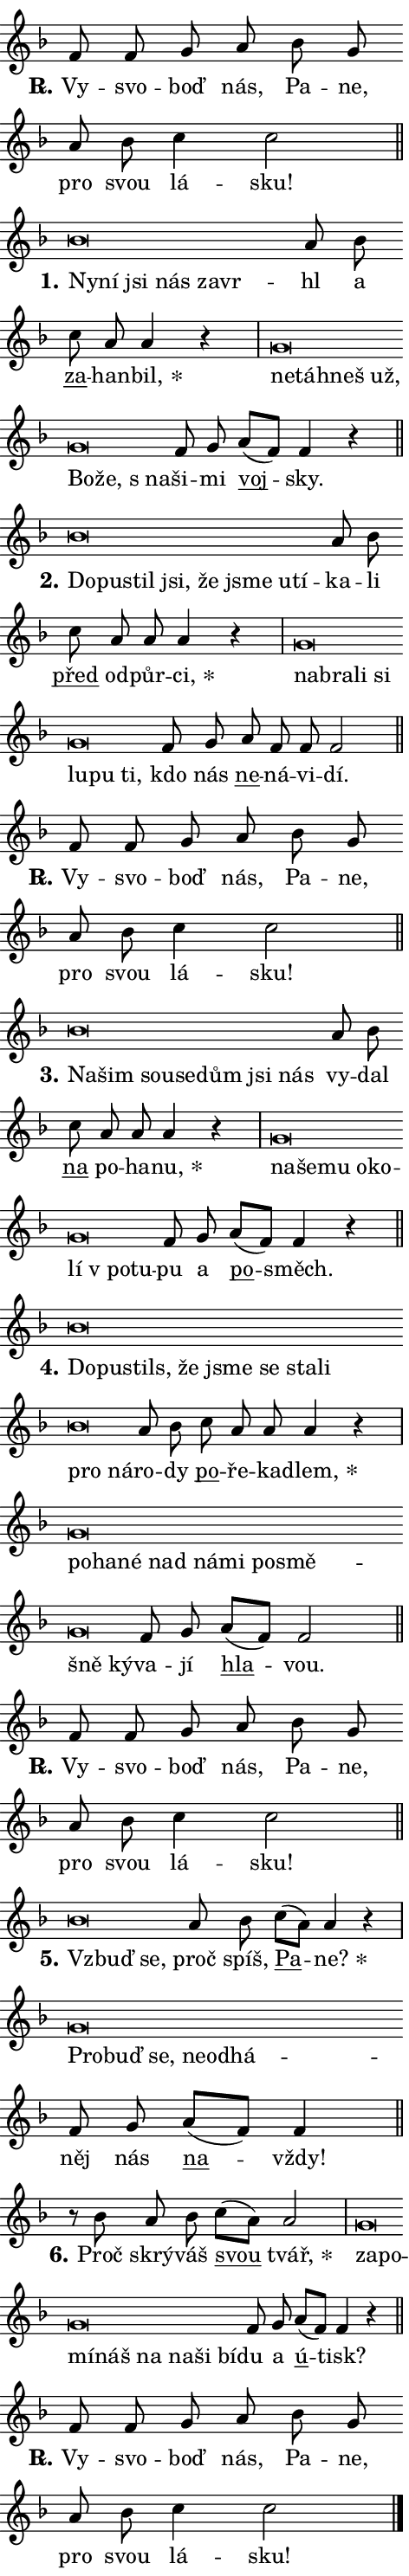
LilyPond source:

\version "2.24.0"
\header { tagline = "" }
\paper {
  indent = 0\cm
  top-margin = 0\cm
  right-margin = 0.13\cm % to fit lyric hyphens
  bottom-margin = 0\cm
  left-margin = 0\cm
  paper-width = 8\cm
  page-breaking = #ly:one-page-breaking
  system-system-spacing.basic-distance = #11
  score-system-spacing.basic-distance = #11
  ragged-last = ##f
}


%% Author: Thomas Morley
%% https://lists.gnu.org/archive/html/lilypond-user/2020-05/msg00002.html
#(define (line-position grob)
"Returns position of @var[grob} in current system:
   @code{'start}, if at first time-step
   @code{'end}, if at last time-step
   @code{'middle} otherwise
"
  (let* ((col (ly:item-get-column grob))
         (ln (ly:grob-object col 'left-neighbor))
         (rn (ly:grob-object col 'right-neighbor))
         (col-to-check-left (if (ly:grob? ln) ln col))
         (col-to-check-right (if (ly:grob? rn) rn col))
         (break-dir-left
           (and
             (ly:grob-property col-to-check-left 'non-musical #f)
             (ly:item-break-dir col-to-check-left)))
         (break-dir-right
           (and
             (ly:grob-property col-to-check-right 'non-musical #f)
             (ly:item-break-dir col-to-check-right))))
        (cond ((eqv? 1 break-dir-left) 'start)
              ((eqv? -1 break-dir-right) 'end)
              (else 'middle))))

#(define (tranparent-at-line-position vctor)
  (lambda (grob)
  "Relying on @code{line-position} select the relevant enry from @var{vctor}.
Used to determine transparency,"
    (case (line-position grob)
      ((end) (not (vector-ref vctor 0)))
      ((middle) (not (vector-ref vctor 1)))
      ((start) (not (vector-ref vctor 2))))))

noteHeadBreakVisibility =
#(define-music-function (break-visibility)(vector?)
"Makes @code{NoteHead}s transparent relying on @var{break-visibility}"
#{
  \override NoteHead.transparent =
    #(tranparent-at-line-position break-visibility)
#})

#(define delete-ledgers-for-transparent-note-heads
  (lambda (grob)
    "Reads whether a @code{NoteHead} is transparent.
If so this @code{NoteHead} is removed from @code{'note-heads} from
@var{grob}, which is supposed to be @code{LedgerLineSpanner}.
As a result ledgers are not printed for this @code{NoteHead}"
    (let* ((nhds-array (ly:grob-object grob 'note-heads))
           (nhds-list
             (if (ly:grob-array? nhds-array)
                 (ly:grob-array->list nhds-array)
                 '()))
           ;; Relies on the transparent-property being done before
           ;; Staff.LedgerLineSpanner.after-line-breaking is executed.
           ;; This is fragile ...
           (to-keep
             (remove
               (lambda (nhd)
                 (ly:grob-property nhd 'transparent #f))
               nhds-list)))
      ;; TODO find a better method to iterate over grob-arrays, similiar
      ;; to filter/remove etc for lists
      ;; For now rebuilt from scratch
      (set! (ly:grob-object grob 'note-heads)  '())
      (for-each
        (lambda (nhd)
          (ly:pointer-group-interface::add-grob grob 'note-heads nhd))
        to-keep))))

squashNotes = {
  \override NoteHead.X-extent = #'(-0.2 . 0.2)
  \override NoteHead.Y-extent = #'(-0.75 . 0)
  \override NoteHead.stencil =
    #(lambda (grob)
       (let ((pos (ly:grob-property grob 'staff-position)))
         (begin
           (if (< pos -7) (display "ERROR: Lower brevis then expected\n") (display ""))
           (if (<= pos -6) ly:text-interface::print ly:note-head::print))))
}
unSquashNotes = {
  \revert NoteHead.X-extent
  \revert NoteHead.Y-extent
  \revert NoteHead.stencil
}

hideNotes = \noteHeadBreakVisibility #begin-of-line-visible
unHideNotes = \noteHeadBreakVisibility #all-visible

% work-around for resetting accidentals
% https://lilypond.org/doc/v2.23/Documentation/notation/displaying-rhythms#unmetered-music
cadenzaMeasure = {
  \cadenzaOff
  \partial 1024 s1024
  \cadenzaOn
}

#(define-markup-command (accent layout props text) (markup?)
  "Underline accented syllable"
  (interpret-markup layout props
    #{\markup \override #'(offset . 4.3) \underline { #text }#}))

responsum = \markup \concat {
  "R" \hspace #-1.05 \path #0.1 #'((moveto 0 0.07) (lineto 0.9 0.8)) \hspace #0.05 "."
}

spaceSize = #0.6828661417322834 % exact space size for TeX Gyre Schola

\layout {
  \context {
    \Staff
    \remove "Time_signature_engraver"
    \override LedgerLineSpanner.after-line-breaking = #delete-ledgers-for-transparent-note-heads
  }
  \context {
    \Lyrics {
      \override LyricSpace.minimum-distance = \spaceSize
      \override LyricText.font-name = #"TeX Gyre Schola"
      \override LyricText.font-size = 1
      \override StanzaNumber.font-name = #"TeX Gyre Schola Bold"
      \override StanzaNumber.font-size = 1
    }
  }
  \context {
    \Score 
    \override NoteHead.text =
      #(lambda (grob) 
        (let ((pos (ly:grob-property grob 'staff-position)))
          #{\markup {
            \combine
              \halign #-0.55 \raise #(if (= pos -6) 0 0.5) \override #'(thickness . 2) \draw-line #'(3.2 . 0)
              \musicglyph "noteheads.sM1"
          }#}))
  }
}

% magnetic-lyrics.ily
%
%   written by
%     Jean Abou Samra <jean@abou-samra.fr>
%     Werner Lemberg <wl@gnu.org>
%
%   adapted by
%     Jiri Hon <jiri.hon@gmail.com>
%
% Version 2022-Apr-15

% https://www.mail-archive.com/lilypond-user@gnu.org/msg149350.html

#(define (Left_hyphen_pointer_engraver context)
   "Collect syllable-hyphen-syllable occurrences in lyrics and store
them in properties.  This engraver only looks to the left.  For
example, if the lyrics input is @code{foo -- bar}, it does the
following.

@itemize @bullet
@item
Set the @code{text} property of the @code{LyricHyphen} grob between
@q{foo} and @q{bar} to @code{foo}.

@item
Set the @code{left-hyphen} property of the @code{LyricText} grob with
text @q{foo} to the @code{LyricHyphen} grob between @q{foo} and
@q{bar}.
@end itemize

Use this auxiliary engraver in combination with the
@code{lyric-@/text::@/apply-@/magnetic-@/offset!} hook."
   (let ((hyphen #f)
         (text #f))
     (make-engraver
      (acknowledgers
       ((lyric-syllable-interface engraver grob source-engraver)
        (set! text grob)))
      (end-acknowledgers
       ((lyric-hyphen-interface engraver grob source-engraver)
        ;(when (not (grob::has-interface grob 'lyric-space-interface))
          (set! hyphen grob)));)
      ((stop-translation-timestep engraver)
       (when (and text hyphen)
         (ly:grob-set-object! text 'left-hyphen hyphen))
       (set! text #f)
       (set! hyphen #f)))))

#(define (lyric-text::apply-magnetic-offset! grob)
   "If the space between two syllables is less than the value in
property @code{LyricText@/.details@/.squash-threshold}, move the right
syllable to the left so that it gets concatenated with the left
syllable.

Use this function as a hook for
@code{LyricText@/.after-@/line-@/breaking} if the
@code{Left_@/hyphen_@/pointer_@/engraver} is active."
   (let ((hyphen (ly:grob-object grob 'left-hyphen #f)))
     (when hyphen
       (let ((left-text (ly:spanner-bound hyphen LEFT)))
         (when (grob::has-interface left-text 'lyric-syllable-interface)
           (let* ((common (ly:grob-common-refpoint grob left-text X))
                  (this-x-ext (ly:grob-extent grob common X))
                  (left-x-ext
                   (begin
                     ;; Trigger magnetism for left-text.
                     (ly:grob-property left-text 'after-line-breaking)
                     (ly:grob-extent left-text common X)))
                  ;; `delta` is the gap width between two syllables.
                  (delta (- (interval-start this-x-ext)
                            (interval-end left-x-ext)))
                  (details (ly:grob-property grob 'details))
                  (threshold (assoc-get 'squash-threshold details 0.2)))
             (when (< delta threshold)
               (let* (;; We have to manipulate the input text so that
                      ;; ligatures crossing syllable boundaries are not
                      ;; disabled.  For languages based on the Latin
                      ;; script this is essentially a beautification.
                      ;; However, for non-Western scripts it can be a
                      ;; necessity.
                      (lt (ly:grob-property left-text 'text))
                      (rt (ly:grob-property grob 'text))
                      (is-space (grob::has-interface hyphen 'lyric-space-interface))
                      (space (if is-space " " ""))
                      (extra-delta (if is-space spaceSize 0))
                      ;; Append new syllable.
                      (ltrt-space (if (and (string? lt) (string? rt))
                                (string-append lt space rt)
                                (make-concat-markup (list lt space rt))))
                      ;; Right-align `ltrt` to the right side.
                      (ltrt-space-markup (grob-interpret-markup
                               grob
                               (make-translate-markup
                                (cons (interval-length this-x-ext) 0)
                                (make-right-align-markup ltrt-space)))))
                 (begin
                   ;; Don't print `left-text`.
                   (ly:grob-set-property! left-text 'stencil #f)
                   ;; Set text and stencil (which holds all collected
                   ;; syllables so far) and shift it to the left.
                   (ly:grob-set-property! grob 'text ltrt-space)
                   (ly:grob-set-property! grob 'stencil ltrt-space-markup)
                   (ly:grob-translate-axis! grob (- (- delta extra-delta)) X))))))))))


#(define (lyric-hyphen::displace-bounds-first grob)
   ;; Make very sure this callback isn't triggered too early.
   (let ((left (ly:spanner-bound grob LEFT))
         (right (ly:spanner-bound grob RIGHT)))
     (ly:grob-property left 'after-line-breaking)
     (ly:grob-property right 'after-line-breaking)
     (ly:lyric-hyphen::print grob)))

squashThreshold = #0.4

\layout {
  \context {
    \Lyrics
    \consists #Left_hyphen_pointer_engraver
    \override LyricText.after-line-breaking =
      #lyric-text::apply-magnetic-offset!
    \override LyricHyphen.stencil = #lyric-hyphen::displace-bounds-first
    \override LyricText.details.squash-threshold = \squashThreshold
    \override LyricHyphen.minimum-distance = 0
    \override LyricHyphen.minimum-length = \squashThreshold
  }
}

squashText = \override LyricText.details.squash-threshold = 9999
unSquashText = \override LyricText.details.squash-threshold = \squashThreshold

leftText = \override LyricText.self-alignment-X = #LEFT
unLeftText = \revert LyricText.self-alignment-X

starOffset = #(lambda (grob) 
                (let ((x_offset (ly:self-alignment-interface::aligned-on-x-parent grob)))
                  (if (= x_offset 0) 0 (+ x_offset 1.2))))

star = #(define-music-function (syllable)(string?)
"Append star separator at the end of a syllable"
#{
  \once \override LyricText.X-offset = #starOffset
  \lyricmode { \markup {
    #syllable
    \override #'((font-name . "TeX Gyre Schola Bold")) \hspace #0.2 \lower #0.65 \larger "*"
  } }
#})

starAccent = #(define-music-function (syllable)(string?)
"Append star separator at the end of a syllable and make accent"
#{
  \once \override LyricText.X-offset = #starOffset
  \lyricmode { \markup {
    \accent #syllable
    \override #'((font-name . "TeX Gyre Schola Bold")) \hspace #0.2 \lower #0.65 \larger "*"
  } }
#})

breath = #(define-music-function (syllable)(string?)
"Append breathing indicator at the end of a syllable"
#{
  \lyricmode { \markup { #syllable "+" } }
#})

optionalBreath = #(define-music-function (syllable)(string?)
"Append optional breathing indicator at the end of a syllable"
#{
  \lyricmode { \markup { #syllable "(+)" } }
#})


\score {
    <<
        \new Voice = "melody" { \cadenzaOn \key f \major \relative { f'8 f g a bes g \bar "" a bes c4 c2 \cadenzaMeasure \bar "||" \break } }
        \new Lyrics \lyricsto "melody" { \lyricmode { \set stanza = \responsum
Vy -- svo -- boď nás, Pa -- ne, pro svou lá -- sku! } }
    >>
    \layout {}
}

\score {
    <<
        \new Voice = "melody" { \cadenzaOn \key f \major \relative { \squashNotes bes'\breve*1/16 \hideNotes \breve*1/16 \bar "" \breve*1/16 \bar "" \breve*1/16 \bar "" \breve*1/16 \breve*1/16 \bar "" \unHideNotes \unSquashNotes a8 bes \bar "" c a a4 r \cadenzaMeasure \bar "|" \squashNotes g\breve*1/16 \hideNotes \breve*1/16 \bar "" \breve*1/16 \bar "" \breve*1/16 \bar "" \breve*1/16 \bar "" \breve*1/16 \breve*1/16 \bar "" \unHideNotes \unSquashNotes f8 g \bar "" a[( f)] f4 r \cadenzaMeasure \bar "||" \break } }
        \new Lyrics \lyricsto "melody" { \lyricmode { \set stanza = "1."
\leftText Ny -- \squashText ní jsi nás za -- vr -- \unLeftText \unSquashText hl a \markup \accent za -- han -- \star bil, \leftText ne -- \squashText táh -- neš už, Bo -- že, "s na" -- \unLeftText \unSquashText ši -- mi \markup \accent voj -- sky. } }
    >>
    \layout {}
}

\score {
    <<
        \new Voice = "melody" { \cadenzaOn \key f \major \relative { \squashNotes bes'\breve*1/16 \hideNotes \breve*1/16 \bar "" \breve*1/16 \bar "" \breve*1/16 \bar "" \breve*1/16 \bar "" \breve*1/16 \bar "" \breve*1/16 \breve*1/16 \bar "" \unHideNotes \unSquashNotes a8 bes \bar "" c a a a4 r \cadenzaMeasure \bar "|" \squashNotes g\breve*1/16 \hideNotes \breve*1/16 \bar "" \breve*1/16 \bar "" \breve*1/16 \bar "" \breve*1/16 \bar "" \breve*1/16 \breve*1/16 \bar "" \unHideNotes \unSquashNotes f8 g \bar "" a f f f2 \cadenzaMeasure \bar "||" \break } }
        \new Lyrics \lyricsto "melody" { \lyricmode { \set stanza = "2."
\leftText Do -- \squashText pu -- stil jsi, že jsme u -- tí -- \unLeftText \unSquashText ka -- li \markup \accent před od -- půr -- \star ci, \leftText nab -- \squashText ra -- li si lu -- pu ti, \unLeftText \unSquashText kdo nás \markup \accent ne -- ná -- vi -- dí. } }
    >>
    \layout {}
}

\score {
    <<
        \new Voice = "melody" { \cadenzaOn \key f \major \relative { f'8 f g a bes g \bar "" a bes c4 c2 \cadenzaMeasure \bar "||" \break } }
        \new Lyrics \lyricsto "melody" { \lyricmode { \set stanza = \responsum
Vy -- svo -- boď nás, Pa -- ne, pro svou lá -- sku! } }
    >>
    \layout {}
}

\score {
    <<
        \new Voice = "melody" { \cadenzaOn \key f \major \relative { \squashNotes bes'\breve*1/16 \hideNotes \breve*1/16 \bar "" \breve*1/16 \bar "" \breve*1/16 \bar "" \breve*1/16 \bar "" \breve*1/16 \breve*1/16 \bar "" \unHideNotes \unSquashNotes a8 bes \bar "" c a a a4 r \cadenzaMeasure \bar "|" \squashNotes g\breve*1/16 \hideNotes \breve*1/16 \bar "" \breve*1/16 \bar "" \breve*1/16 \bar "" \breve*1/16 \bar "" \breve*1/16 \bar "" \breve*1/16 \breve*1/16 \bar "" \unHideNotes \unSquashNotes f8 g \bar "" a[( f)] f4 r \cadenzaMeasure \bar "||" \break } }
        \new Lyrics \lyricsto "melody" { \lyricmode { \set stanza = "3."
\leftText Na -- \squashText šim sou -- se -- dům jsi nás \unLeftText \unSquashText vy -- dal \markup \accent na po -- ha -- \star nu, \leftText na -- \squashText še -- mu o -- ko -- lí "v po" -- tu -- \unLeftText \unSquashText pu a \markup \accent po -- směch. } }
    >>
    \layout {}
}

\score {
    <<
        \new Voice = "melody" { \cadenzaOn \key f \major \relative { \squashNotes bes'\breve*1/16 \hideNotes \breve*1/16 \bar "" \breve*1/16 \bar "" \breve*1/16 \bar "" \breve*1/16 \bar "" \breve*1/16 \bar "" \breve*1/16 \bar "" \breve*1/16 \bar "" \breve*1/16 \breve*1/16 \bar "" \unHideNotes \unSquashNotes a8 bes \bar "" c a a a4 r \cadenzaMeasure \bar "|" \squashNotes g\breve*1/16 \hideNotes \breve*1/16 \bar "" \breve*1/16 \bar "" \breve*1/16 \bar "" \breve*1/16 \bar "" \breve*1/16 \bar "" \breve*1/16 \bar "" \breve*1/16 \bar "" \breve*1/16 \breve*1/16 \bar "" \unHideNotes \unSquashNotes f8 g \bar "" a[( f)] f2 \cadenzaMeasure \bar "||" \break } }
        \new Lyrics \lyricsto "melody" { \lyricmode { \set stanza = "4."
\leftText Do -- \squashText pu -- stils, že jsme se sta -- li pro ná -- \unLeftText \unSquashText ro -- dy \markup \accent po -- ře -- ka -- \star dlem, \leftText po -- \squashText ha -- né nad ná -- mi po -- smě -- šně ký -- \unLeftText \unSquashText va -- jí \markup \accent hla -- vou. } }
    >>
    \layout {}
}

\score {
    <<
        \new Voice = "melody" { \cadenzaOn \key f \major \relative { f'8 f g a bes g \bar "" a bes c4 c2 \cadenzaMeasure \bar "||" \break } }
        \new Lyrics \lyricsto "melody" { \lyricmode { \set stanza = \responsum
Vy -- svo -- boď nás, Pa -- ne, pro svou lá -- sku! } }
    >>
    \layout {}
}

\score {
    <<
        \new Voice = "melody" { \cadenzaOn \key f \major \relative { \squashNotes bes'\breve*1/16 \hideNotes \breve*1/16 \bar "" \unHideNotes \unSquashNotes a8 bes \bar "" c[( a)] a4 r \cadenzaMeasure \bar "|" \squashNotes g\breve*1/16 \hideNotes \breve*1/16 \bar "" \breve*1/16 \bar "" \breve*1/16 \bar "" \breve*1/16 \breve*1/16 \bar "" \unHideNotes \unSquashNotes f8 g \bar "" a[( f)] f4 \cadenzaMeasure \bar "||" \break } }
        \new Lyrics \lyricsto "melody" { \lyricmode { \set stanza = "5."
\leftText Vzbuď \squashText se, \unLeftText \unSquashText proč spíš, \markup \accent Pa -- \star ne? \leftText Pro -- \squashText buď se, ne -- od -- há -- \unLeftText \unSquashText něj nás \markup \accent na -- vždy! } }
    >>
    \layout {}
}

\score {
    <<
        \new Voice = "melody" { \cadenzaOn \key f \major \relative { r8 bes'8 a8 bes \bar "" c[( a)] a2 \cadenzaMeasure \bar "|" \squashNotes g\breve*1/16 \hideNotes \breve*1/16 \bar "" \breve*1/16 \bar "" \breve*1/16 \bar "" \breve*1/16 \bar "" \breve*1/16 \bar "" \breve*1/16 \breve*1/16 \bar "" \unHideNotes \unSquashNotes f8 g \bar "" a[( f)] f4 r \cadenzaMeasure \bar "||" \break } }
        \new Lyrics \lyricsto "melody" { \lyricmode { \set stanza = "6."
Proč skrý -- váš \markup \accent svou \star tvář, \leftText za -- \squashText po -- mí -- náš na na -- ši bí -- \unLeftText \unSquashText du a \markup \accent ú -- tisk? } }
    >>
    \layout {}
}

\score {
    <<
        \new Voice = "melody" { \cadenzaOn \key f \major \relative { f'8 f g a bes g \bar "" a bes c4 c2 \cadenzaMeasure \bar "||" \break } \bar "|." }
        \new Lyrics \lyricsto "melody" { \lyricmode { \set stanza = \responsum
Vy -- svo -- boď nás, Pa -- ne, pro svou lá -- sku! } }
    >>
    \layout {}
}
